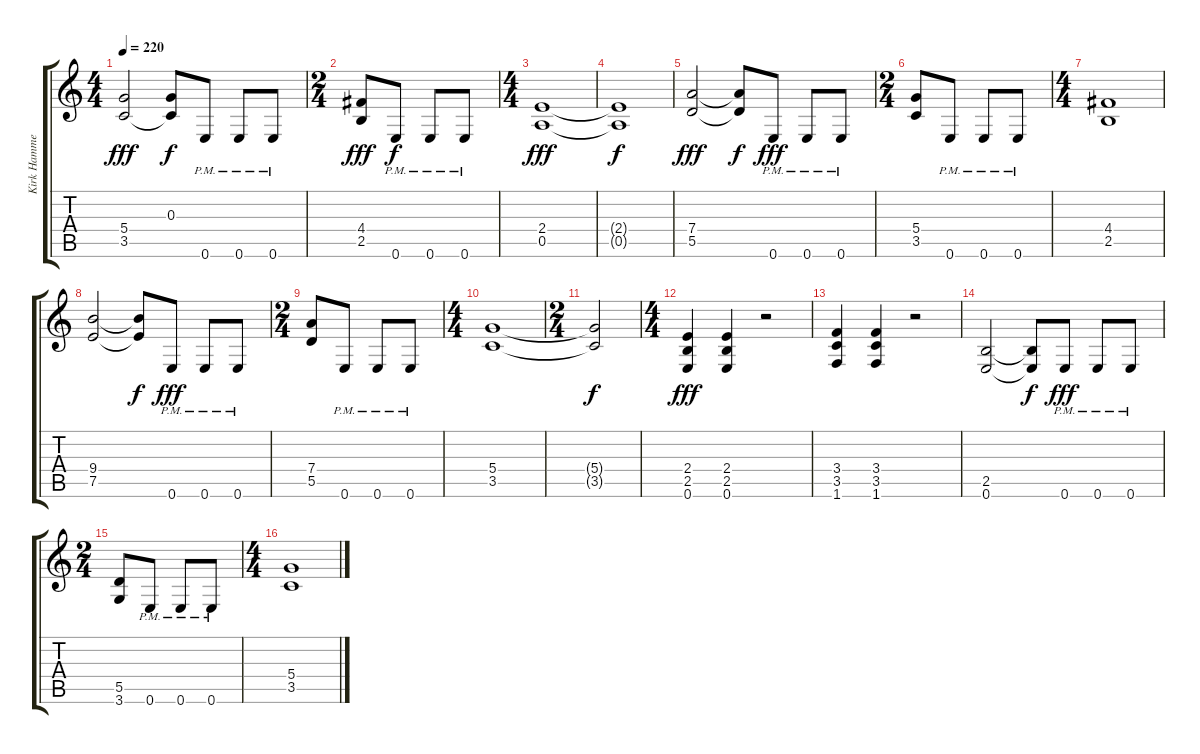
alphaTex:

\track ("Kirk Hammet" "Kirk Hamme") {instrument distortionguitar}
\staff {score tabs}
\tuning (E4 B3 G3 D3 A2 E2) {hide}
\ts (4 4)
\tempo 220
\clef g2
\ks c
(5.4 3.5).2{dy fff} (0.3 3.5{t}).8{dy f} 0.6{pm}.8 0.6{pm}.8 0.6{pm}.8 |
\ts (2 4)
(4.4 2.5).8{dy fff} 0.6{pm}.8{dy f} 0.6{pm}.8 0.6{pm}.8 |
\ts (4 4)
(2.4 0.5).1{dy fff} |
(2.4{t} 0.5{t}).1{dy f} |
(7.4 5.5).2{dy fff} (7.4{t} 5.5{t}).8{dy f} 0.6{pm}.8{dy fff} 0.6{pm}.8 0.6{pm}.8 |
\ts (2 4)
(5.4 3.5).8 0.6{pm}.8 0.6{pm}.8 0.6{pm}.8 |
\ts (4 4)
(4.4 2.5).1 |
(9.4 7.5).2 (9.4{t} 7.5{t}).8{dy f} 0.6{pm}.8{dy fff} 0.6{pm}.8 0.6{pm}.8 |
\ts (2 4)
(7.4 5.5).8 0.6{pm}.8 0.6{pm}.8 0.6{pm}.8 |
\ts (4 4)
(5.4 3.5).1 |
\ts (2 4)
(5.4{t} 3.5{t}).2{dy f} |
\ts (4 4)
(2.4 2.5 0.6).4{dy fff} (2.4 2.5 0.6).4 r.2 |
(3.4 3.5 1.6).4 (3.4 3.5 1.6).4 r.2 |
(2.5 0.6).2 (2.5{t} 0.6{t}).8{dy f} 0.6{pm}.8{dy fff} 0.6{pm}.8 0.6{pm}.8 |
\ts (2 4)
(5.5 3.6).8 0.6{pm}.8 0.6{pm}.8 0.6{pm}.8 |
\ts (4 4)
(5.4 3.5).1
